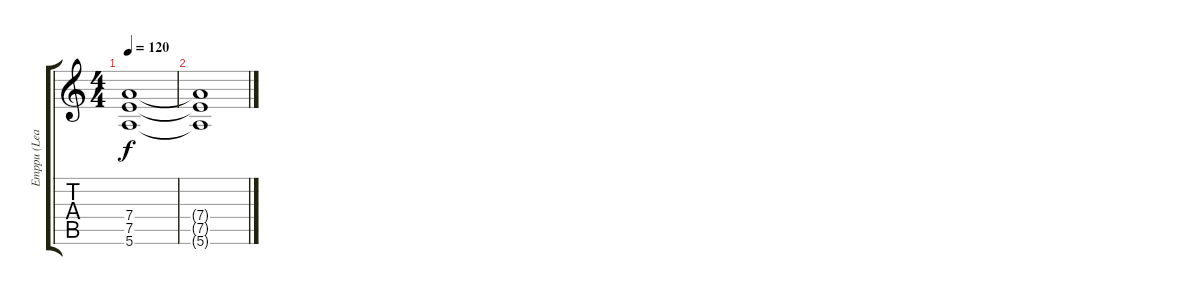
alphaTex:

\track ("Emppu (Lead)" "Emppu (Lea") {instrument distortionguitar}
\staff {score tabs}
\tuning (E4 B3 G3 D3 A2 E2) {hide}
\ts (4 4)
\tempo 120
\clef g2
\ks c
(7.4 7.5 5.6).1{dy f} |
(7.4{t} 7.5{t} 5.6{t}).1{volume 0}
